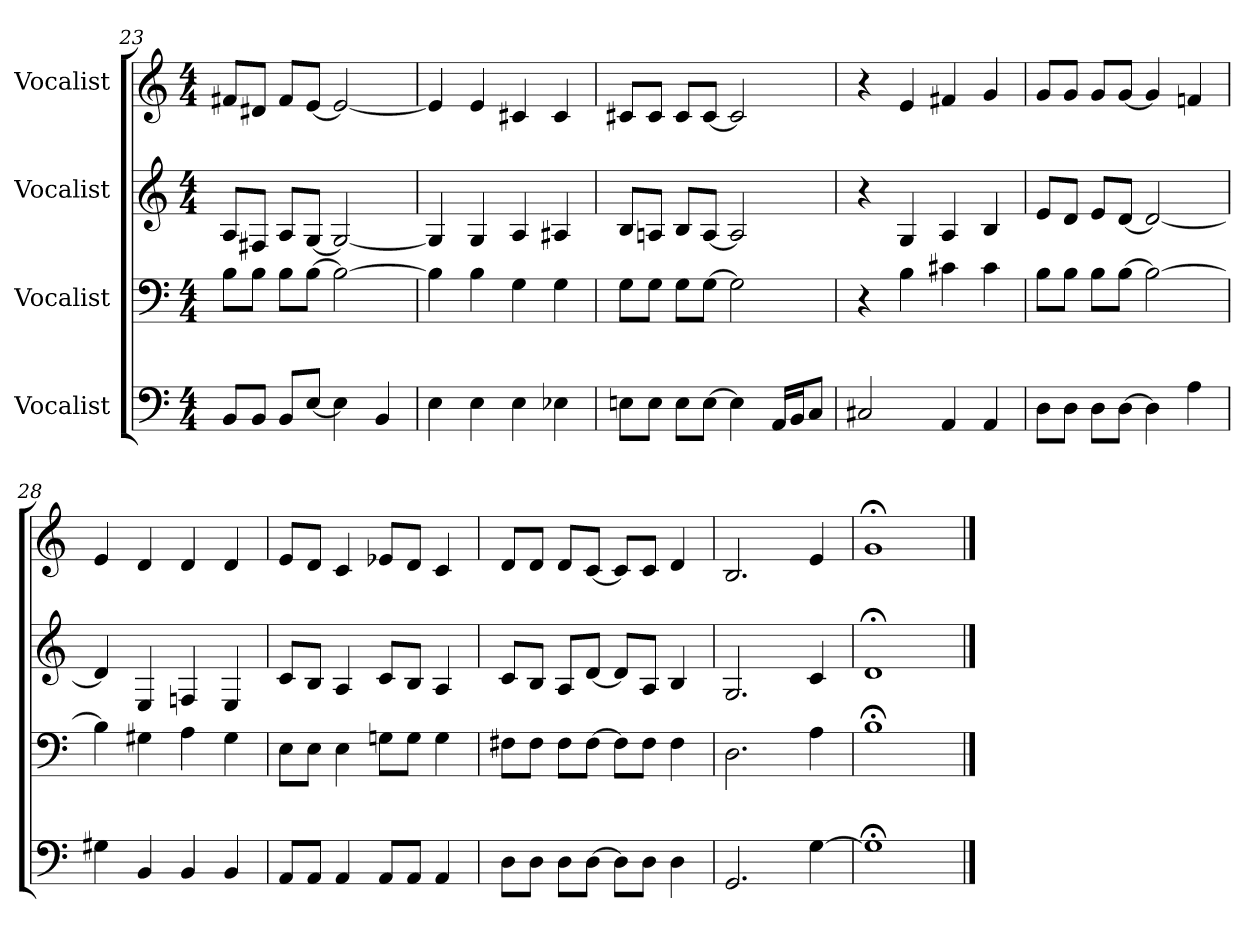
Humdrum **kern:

**kern	**kern	**kern	**kern
*part4	*part3	*part2	*part1
*staff4	*staff3	*staff2	*staff1
*I"Vocalist	*I"Vocalist	*I"Vocalist	*I"Vocalist
*M4/4	*M4/4	*M4/4	*M4/4
=23	=23	=23	=23
8BBL	8BL	8AL	8f#XL
8BBJ	8BJ	8F#XJ	8d#XJ
8BBL	8BL	8AL	8f#L
[8EJ	[8BJ	[8GJ	[8eJ
4E]	2B_	2G_	2e_
4BB	.	.	.
=24	=24	=24	=24
4E	4B]	4G]	4e]
4E	4B	4G	4e
4E	4G	4A	4c#X
4E-X	4G	4A#X	4c#
=25	=25	=25	=25
8EnL	8GL	8BL	8c#XL
8EJ	8GJ	8AnJ	8c#J
8EL	8GL	8BL	8c#L
[8EJ	[8GJ	[8AJ	[8c#J
4E]	2G]	2A]	2c#]
16AALL	.	.	.
16BBJ	.	.	.
8CJ	.	.	.
=26	=26	=26	=26
2C#X	4r	4r	4r
.	4B	4G	4e
4AA	4c#X	4A	4f#X
4AA	4c#	4B	4g
=27	=27	=27	=27
8DL	8BL	8eL	8gL
8DJ	8BJ	8dJ	8gJ
8DL	8BL	8eL	8gL
[8DJ	[8BJ	[8dJ	[8gJ
4D]	2B_	2d_	4g]
4A	.	.	4fn
=28	=28	=28	=28
4G#X	4B]	4d]	4e
4BB	4G#X	4E	4d
4BB	4A	4Fn	4d
4BB	4G#	4E	4d
=29	=29	=29	=29
8AAL	8EL	8cL	8eL
8AAJ	8EJ	8BJ	8dJ
4AA	4E	4A	4c
8AAL	8GnL	8cL	8e-XL
8AAJ	8GJ	8BJ	8dJ
4AA	4G	4A	4c
=30	=30	=30	=30
8DL	8F#XL	8cL	8dL
8DJ	8F#J	8BJ	8dJ
8DL	8F#L	8AL	8dL
[8DJ	[8F#J	[8dJ	[8cJ
8DL]	8F#L]	8dL]	8cL]
8DJ	8F#J	8AJ	8cJ
4D	4F#	4B	4d
=31	=31	=31	=31
2.GG	2.D	2.G	2.B
[4G	4A	4c	4e
=32	=32	=32	=32
1G;<]	1B;<	1d;<	1g;<
==	==	==	==
*-	*-	*-	*-
